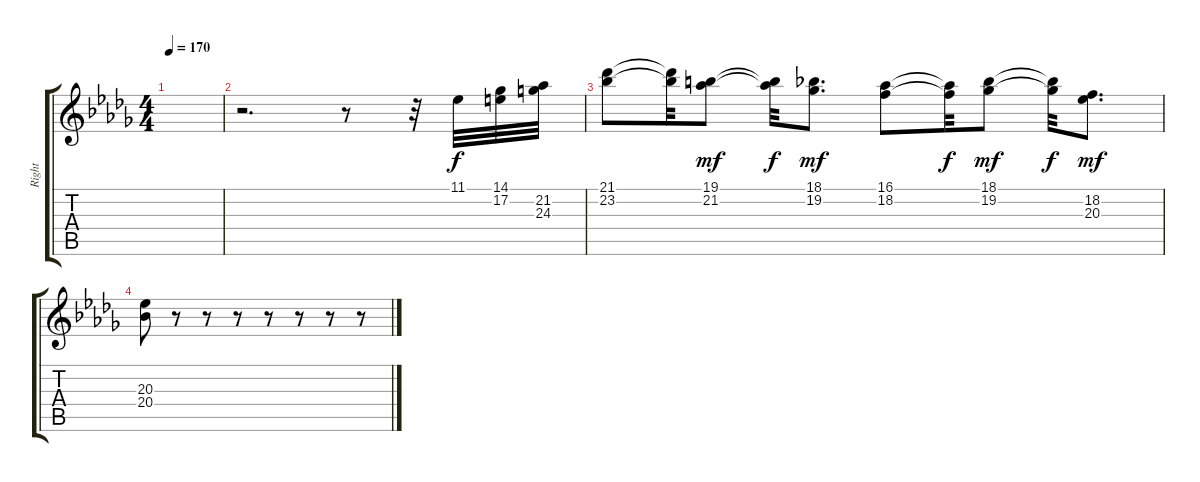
\track ("Right" "Right") {instrument acousticgrandpiano}
\staff {score tabs}
\tuning (E4 B3 G3 D3 A2 E2) {hide}
\ts (4 4)
\tempo 170
\clef g2
\ks db
|
r.2{d} r.8 r.32 11.1.32 (14.1 17.2).32 (21.2 24.3).32 |
(21.1 23.2).8 (21.1{t} 23.2{t}).32{dy f} (19.1 21.2).8{dy mf} (19.1{t} 21.2{t}).32{dy f} (18.1 19.2).8{d dy mf} (16.1 18.2).8 (16.1{t} 18.2{t}).32{dy f} (18.1 19.2).8{dy mf} (18.1{t} 19.2{t}).32{dy f} (18.2 20.3).8{d dy mf} |
(20.3 20.4).8 r.8 r.8 r.8 r.8 r.8 r.8 r.8
